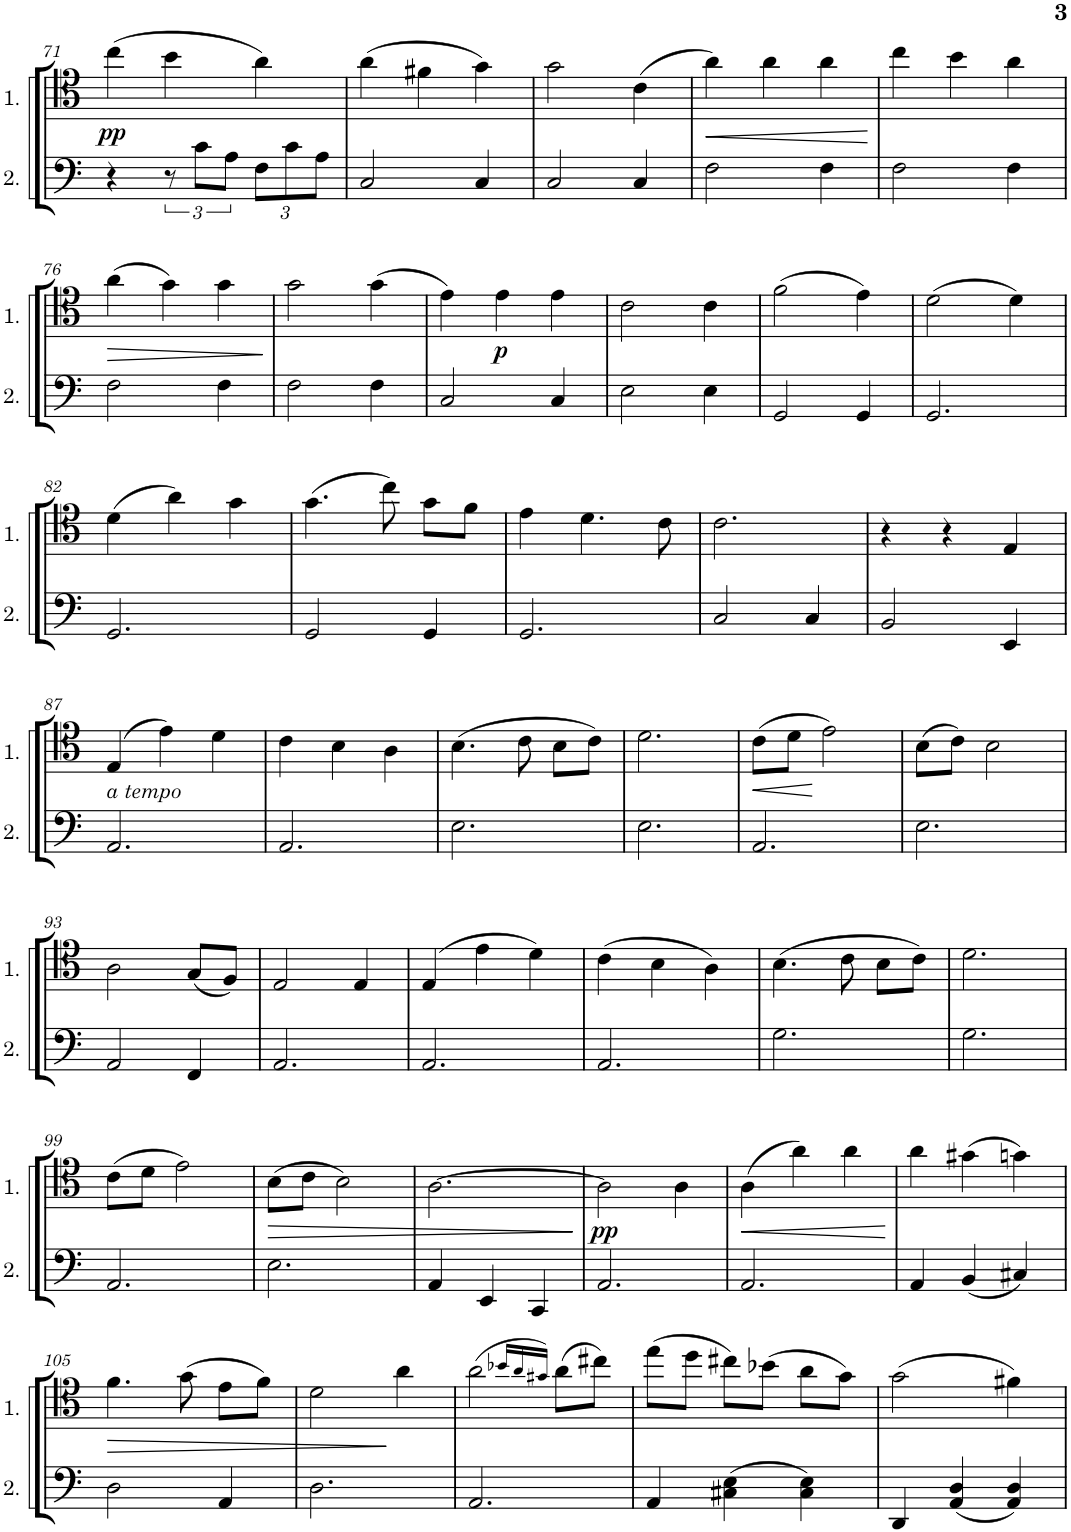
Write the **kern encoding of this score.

**kern	**kern	**dynam
*part2	*part1	*part1
*staff2	*staff1	*staff1
*I"Cello 2	*I"Cello 1	*
!!LO:PB:g=z
*clefF4	*clefC4	*
*k[]	*k[]	*
*M3/4	*M3/4	*
=71	=71	=71
!	!	!LO:DY:b
4r	(4cc\	pp
12r	4b\	.
12c\L	.	.
12A\J	.	.
*Xbrackettup	*	*
12F\L	4a\)	.
12c\	.	.
12A\J	.	.
=72	=72	=72
2C/	(4a\	.
.	4f#X\	.
4C/	4g\)	.
=73	=73	=73
2C/	2g\	.
4C/	(4c\	.
=74	=74	=74
!	!	!LO:HP:b
2F\	4a\)	<
.	4a\	.
4F\	4a\	.
.	.	[
=75	=75	=75
2F\	4cc\	.
.	4b\	.
4F\	4a\	.
!!LO:LB:g=z
=76	=76	=76
!	!	!LO:HP:b
2F\	(4a\	>
.	4g\)	.
4F\	4g\	.
.	.	]
=77	=77	=77
2F\	2g\	.
4F\	(4g\	.
=78	=78	=78
2C/	4e\)	.
!	!	!LO:DY:b
.	4e\	p
4C/	4e\	.
=79	=79	=79
2E\	2c\	.
4E\	4c\	.
=80	=80	=80
2GG/	(2f\	.
4GG/	4e\)	.
=81	=81	=81
2.GG/	(2d\	.
.	4d\)	.
!!LO:LB:g=z
=82	=82	=82
2.GG/	(4d\	.
.	4a\)	.
.	4g\	.
=83	=83	=83
2GG/	(4.g\	.
.	8cc\)	.
4GG/	8g\L	.
.	8f\J	.
=84	=84	=84
2.GG/	4e\	.
.	4.d\	.
.	8c\	.
=85	=85	=85
2C/	2.c\	.
4C/	.	.
=86	=86	=86
2BB/	4r	.
.	4r	.
4EE/	4E/	.
!!LO:LB:g=z
=87	=87	=87
!	!LO:TX:b:i:t=a tempo	!
2.AA/	(4E/	.
.	4e\)	.
.	4d\	.
=88	=88	=88
2.AA/	4c\	.
.	4B\	.
.	4A\	.
=89	=89	=89
2.E\	(4.B\	.
.	8c\	.
.	8B\L	.
.	8c\J)	.
=90	=90	=90
2.E\	2.d\	.
=91	=91	=91
!	!	!LO:HP:b
2.AA/	(8c\L	<
.	8d\J	.
.	2e\)	[
=92	=92	=92
2.E\	(8B\L	.
.	8c\J)	.
.	2B\	.
!!LO:LB:g=z
=93	=93	=93
2AA/	2A\	.
4FF/	(8G/L	.
.	8F/J)	.
=94	=94	=94
2.AA/	2E/	.
.	4E/	.
=95	=95	=95
2.AA/	(4E/	.
.	4e\	.
.	4d\)	.
=96	=96	=96
2.AA/	(4c\	.
.	4B\	.
.	4A\)	.
=97	=97	=97
2.G\	(4.B\	.
.	8c\	.
.	8B\L	.
.	8c\J)	.
=98	=98	=98
2.G\	2.d\	.
!!LO:LB:g=z
=99	=99	=99
2.AA/	(8c\L	.
.	8d\J	.
.	2e\)	.
=100	=100	=100
!	!	!LO:HP:b
2.E\	(8B\L	>
.	8c\J	.
.	2B\)	.
=101	=101	=101
4AA/	[2.A\	.
4EE/	.	.
4CC/	.	.
.	.	]
=102	=102	=102
!	!	!LO:DY:b
2.AA/	2A\]	pp
.	4A\	.
=103	=103	=103
!	!	!LO:HP:b
2.AA/	(4A\	<
.	4a\)	.
.	4a\	.
.	.	[
=104	=104	=104
4AA/	4a\	.
(4BB/	(4g#X\	.
4C#X/)	4gn\)	.
!!LO:LB:g=z
=105	=105	=105
!	!	!LO:HP:b
2D\	4.f\	>
.	(8g\	.
4AA/	8e\L	.
.	8f\J)	.
=106	=106	=106
2.D\	2d\	.
.	4a\	]
=107	=107	=107
2.AA/	(2a\	.
.	16qb-X/LL	.
.	16qa/	.
.	16qg#X/JJ)	.
.	(8a\L	.
.	8cc#X\J)	.
=108	=108	=108
4AA/	(8ee\L	.
.	8dd\J	.
(4C#X\ 4E\	8cc#X\L)	.
.	(8b-X\J	.
4C#\ 4E\)	8a\L	.
.	8g\J)	.
=109	=109	=109
4DD/	(2g\	.
(4AA/ 4D/	.	.
4AA/ 4D/)	4f#X\)	.
=	=	=
*-	*-	*-
